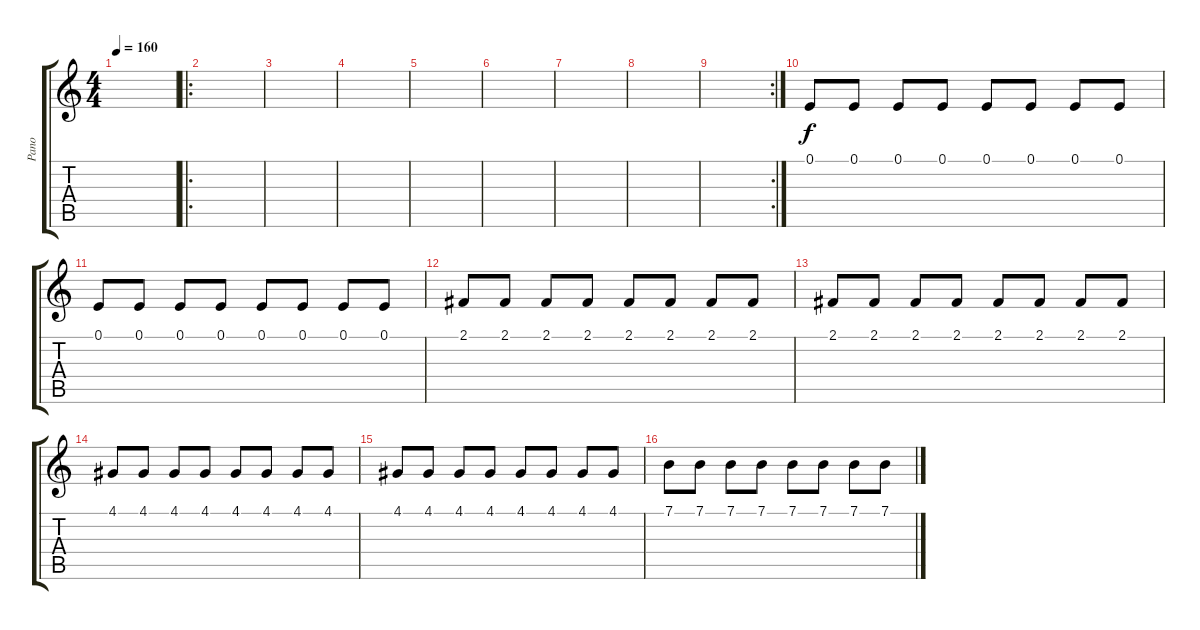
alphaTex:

\track ("Pano" "Pano") {instrument brightacousticpiano}
\staff {score tabs}
\tuning (E4 B3 G3 D3 A2 E2) {hide}
\ts (4 4)
\tempo 160
\clef g2
\ks c
|
\ro
|
|
|
|
|
|
|
\rc 2
|
0.1.8 0.1.8 0.1.8 0.1.8 0.1.8 0.1.8 0.1.8 0.1.8 |
0.1.8 0.1.8 0.1.8 0.1.8 0.1.8 0.1.8 0.1.8 0.1.8 |
2.1.8 2.1.8 2.1.8 2.1.8 2.1.8 2.1.8 2.1.8 2.1.8 |
2.1.8 2.1.8 2.1.8 2.1.8 2.1.8 2.1.8 2.1.8 2.1.8 |
4.1.8 4.1.8 4.1.8 4.1.8 4.1.8 4.1.8 4.1.8 4.1.8 |
4.1.8 4.1.8 4.1.8 4.1.8 4.1.8 4.1.8 4.1.8 4.1.8 |
7.1.8 7.1.8 7.1.8 7.1.8 7.1.8 7.1.8 7.1.8 7.1.8
